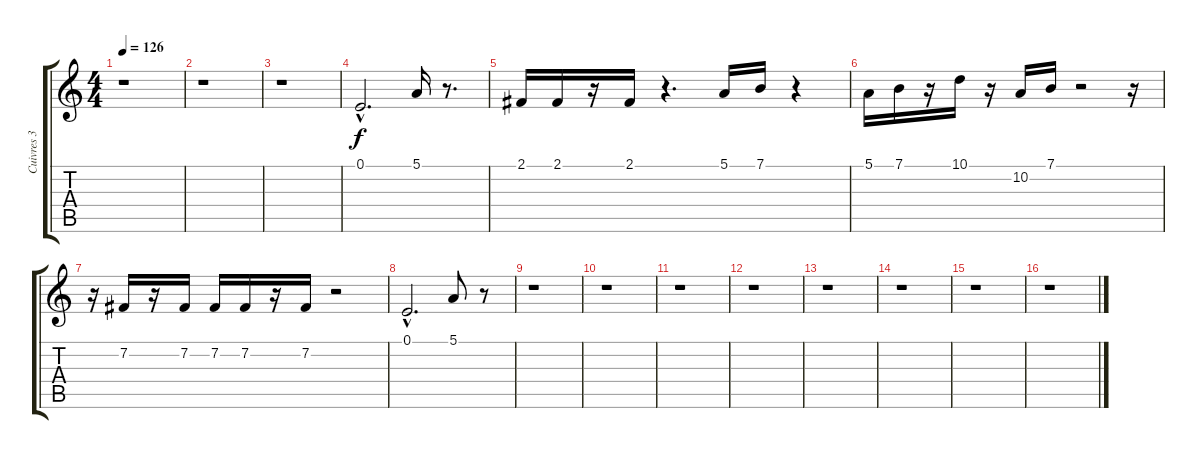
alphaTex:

\track ("Cuivres 3" "Cuivres 3") {instrument frenchhorn}
\staff {score tabs}
\tuning (E4 B3 G3 D3 A2 E2) {hide}
\ts (4 4)
\tempo 126
\clef g2
\ks c
r.1{dy f} |
r.1 |
r.1 |
0.1{hac}.2{d volume 4} 5.1.16{volume 11} r.8{d} |
2.1.16 2.1.16 r.16 2.1.16 r.4{d} 5.1.16 7.1.16 r.4 |
5.1.16 7.1.16 r.16 10.1.16 r.16 10.2.16 7.1.16 r.2 r.16 |
r.16 7.2.16 r.16 7.2.16 7.2.16 7.2.16 r.16 7.2.16 r.2 |
0.1{hac}.2{d volume 4} 5.1.8{volume 11} r.8 |
r.1 |
r.1 |
r.1 |
r.1 |
r.1 |
r.1 |
r.1 |
r.1
